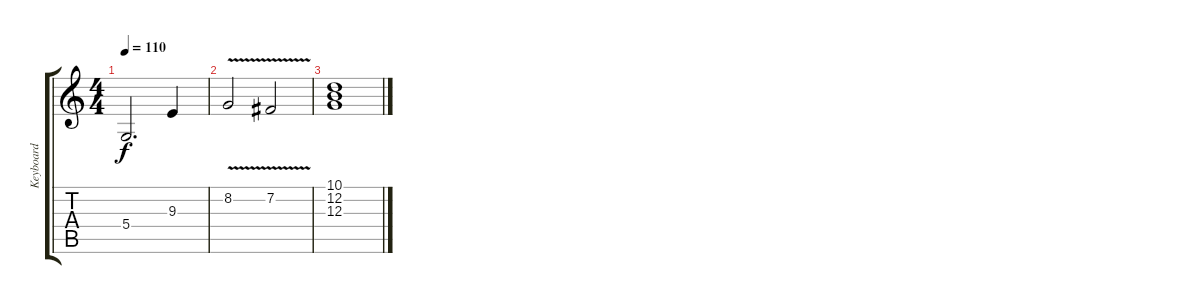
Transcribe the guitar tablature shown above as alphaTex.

\track ("Keyboard" "Keyboard") {instrument flute}
\staff {score tabs}
\tuning (E4 B3 G3 D3 A2 E2) {hide}
\ts (4 4)
\tempo 110
\clef g2
\ks c
5.4.2{d dy f} 9.3.4 |
8.2{v}.2 7.2{v}.2 |
(10.1 12.2 12.3).1
